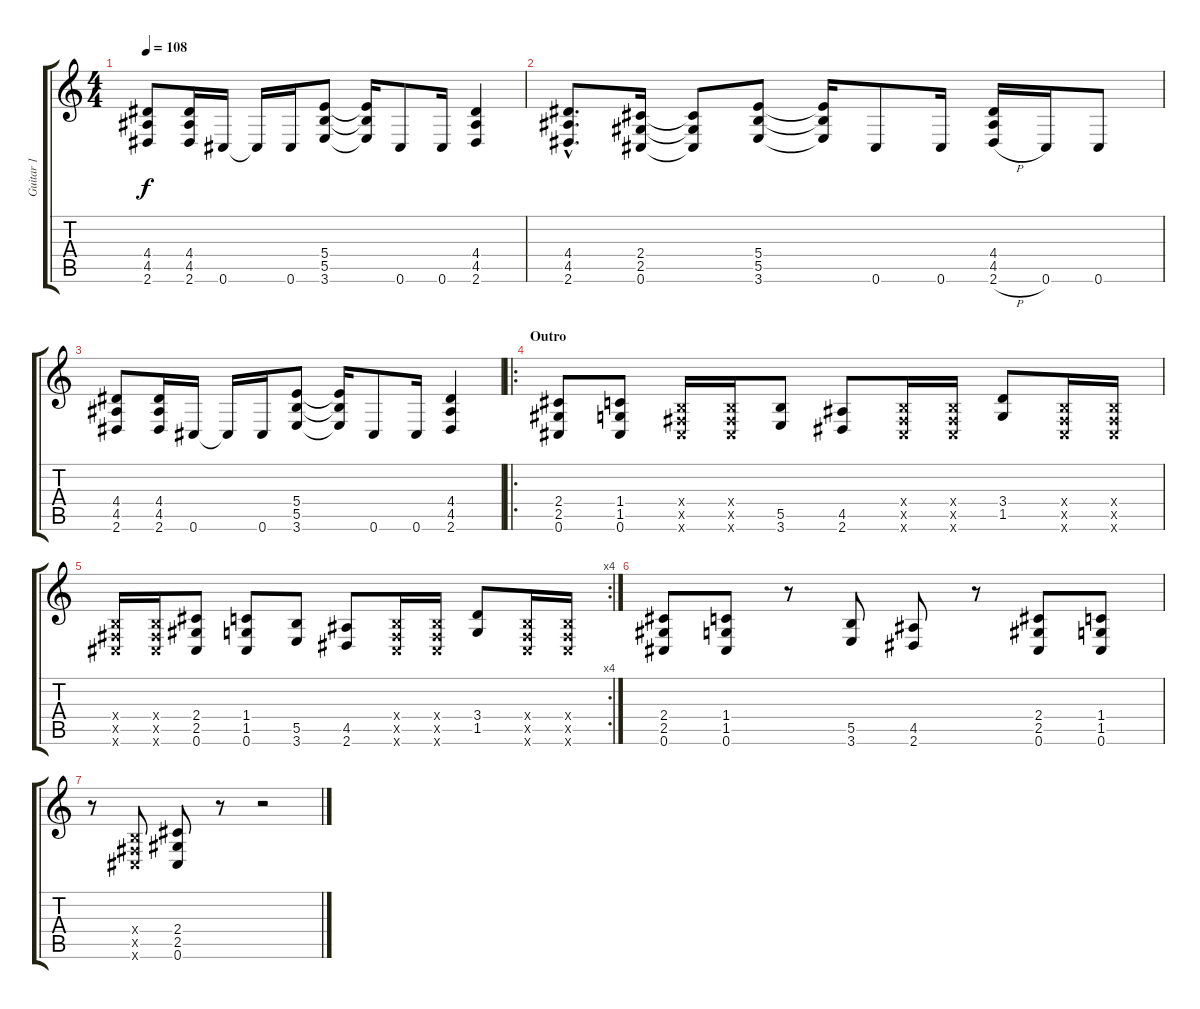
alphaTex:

\track ("Guitar 1" "Guitar 1") {instrument distortionguitar}
\staff {score tabs}
\tuning (Db4 Ab3 E3 B2 Gb2 Db2) {hide}
\ts (4 4)
\tempo 108
\clef g2
\ks c
(4.4 4.5 2.6).8{dy f} (4.4 4.5 2.6).16 0.6.16 0.6{t}.16 0.6.16 (5.4 5.5 3.6).8 (5.4{t} 5.5{t} 3.6{t}).16 0.6.8 0.6.16 (4.4 4.5 2.6).4 |
(4.4{hac} 4.5{hac} 2.6{hac}).8{d} (2.4 2.5 0.6).16 (2.4{t} 2.5{t} 0.6{t}).8 (5.4 5.5 3.6).8 (5.4{t} 5.5{t} 3.6{t}).16 0.6.8 0.6.16 (4.4 4.5 2.6{h}).16 0.6.16 0.6.8 |
(4.4 4.5 2.6).8 (4.4 4.5 2.6).16 0.6.16 0.6{t}.16 0.6.16 (5.4 5.5 3.6).8 (5.4{t} 5.5{t} 3.6{t}).16 0.6.8 0.6.16 (4.4 4.5 2.6).4 |
\ro
\section ("" "Outro")
(2.4 2.5 0.6).8 (1.4 1.5 0.6).8 (0.4{x} 0.5{x} 0.6{x}).16 (0.4{x} 0.5{x} 0.6{x}).16 (5.5 3.6).8 (4.5 2.6).8 (0.4{x} 0.5{x} 0.6{x}).16 (0.4{x} 0.5{x} 0.6{x}).16 (3.4 1.5).8 (0.4{x} 0.5{x} 0.6{x}).16 (0.4{x} 0.5{x} 0.6{x}).16 |
\rc 4
(0.4{x} 0.5{x} 0.6{x}).16 (0.4{x} 0.5{x} 0.6{x}).16 (2.4 2.5 0.6).8 (1.4 1.5 0.6).8 (5.5 3.6).8 (4.5 2.6).8 (0.4{x} 0.5{x} 0.6{x}).16 (0.4{x} 0.5{x} 0.6{x}).16 (3.4 1.5).8 (0.4{x} 0.5{x} 0.6{x}).16 (0.4{x} 0.5{x} 0.6{x}).16 |
(2.4 2.5 0.6).8 (1.4 1.5 0.6).8 r.8 (5.5 3.6).8 (4.5 2.6).8 r.8 (2.4 2.5 0.6).8 (1.4 1.5 0.6).8 |
r.8 (0.4{x} 0.5{x} 0.6{x}).8 (2.4 2.5 0.6).8 r.8 r.2
